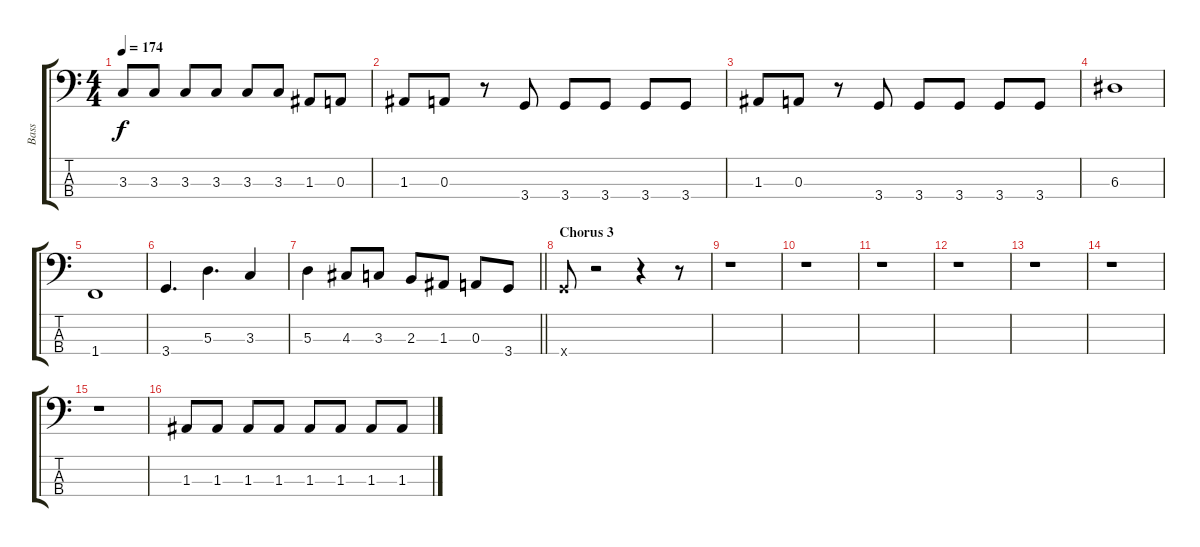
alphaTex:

\track ("Bass" "Bass") {instrument electricbasspick}
\staff {score tabs}
\tuning (G2 D2 A1 E1) {hide}
\ts (4 4)
\tempo 174
\clef f4
\ks c
3.3.8{dy f} 3.3.8 3.3.8 3.3.8 3.3.8 3.3.8 1.3.8 0.3.8 |
1.3.8 0.3.8 r.8 3.4.8 3.4.8 3.4.8 3.4.8 3.4.8 |
1.3.8 0.3.8 r.8 3.4.8 3.4.8 3.4.8 3.4.8 3.4.8 |
6.3.1 |
1.4.1 |
3.4.4{d} 5.3.4{d} 3.3.4 |
\barLineRight lightlight
5.3.4 4.3.8 3.3.8 2.3.8 1.3.8 0.3.8 3.4.8 |
\section ("" "Chorus 3")
3.4{x}.8 r.2 r.4 r.8 |
r.1 |
r.1 |
r.1 |
r.1 |
r.1 |
r.1 |
r.1 |
1.3.8 1.3.8 1.3.8 1.3.8 1.3.8 1.3.8 1.3.8 1.3.8
